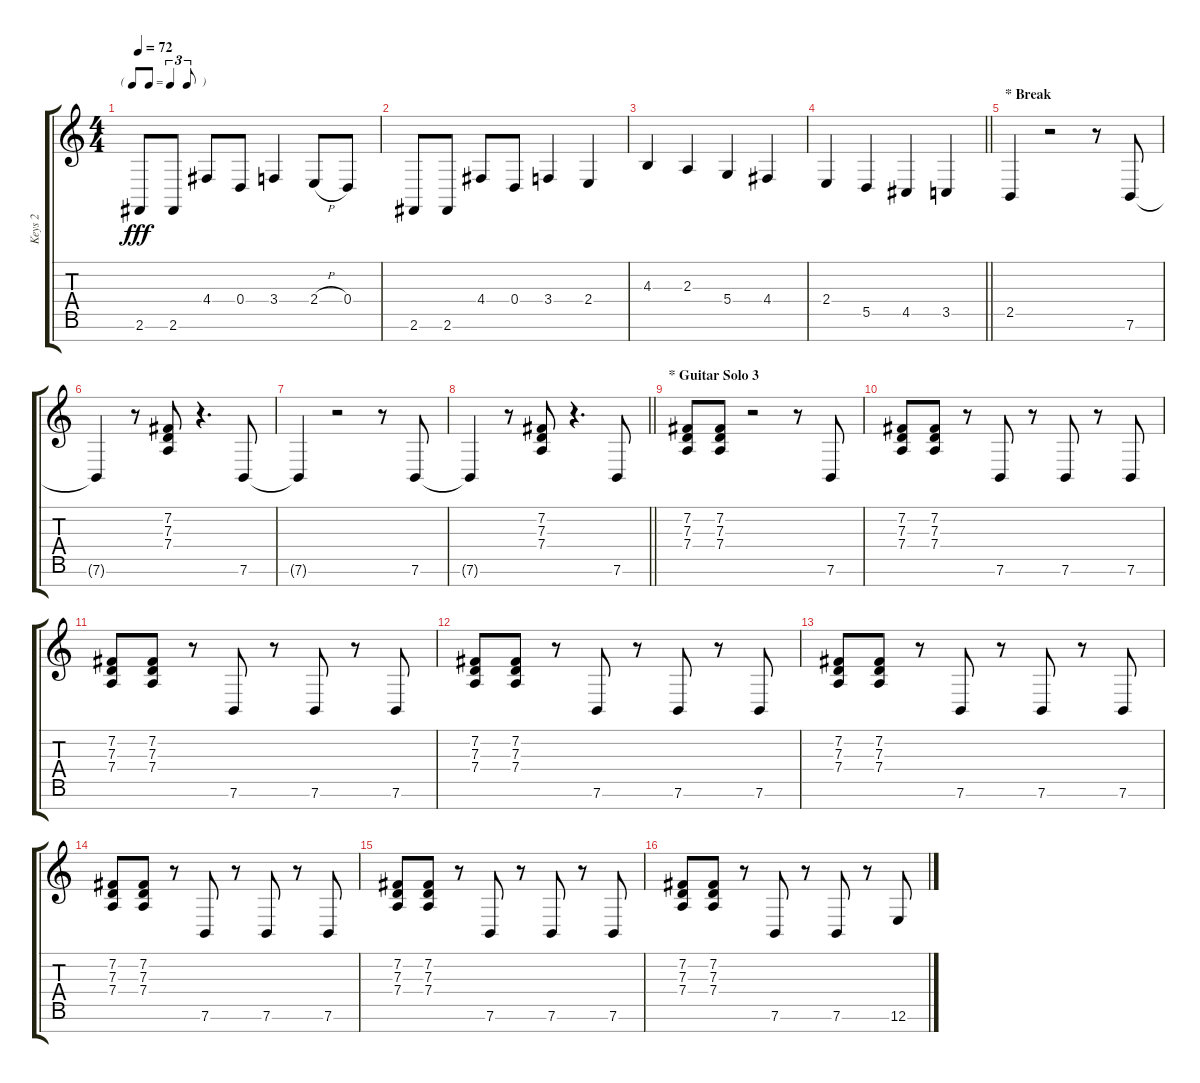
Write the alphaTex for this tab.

\track ("Keys 2" "Keys 2") {instrument electricgrandpiano}
\staff {score tabs}
\tuning (E4 B3 G3 D3 A2 E2 B1) {hide}
\ts (4 4)
\tf triplet8th
\tempo 72
\clef g2
\ks c
2.6.8{dy fff} 2.6.8 4.4.8 0.4.8 3.4.4 2.4{h}.8 0.4.8 |
2.6.8 2.6.8 4.4.8 0.4.8 3.4.4 2.4.4 |
4.3.4 2.3.4 5.4.4 4.4.4 |
\barLineRight lightlight
2.4.4 5.5.4 4.5.4 3.5.4 |
\section ("" "* Break")
2.5.4 r.2 r.8 7.6.8 |
7.6{t}.4 r.8 (7.2 7.3 7.4).8 r.4{d} 7.6.8 |
7.6{t}.4 r.2 r.8 7.6.8 |
\barLineRight lightlight
7.6{t}.4 r.8 (7.2 7.3 7.4).8 r.4{d} 7.6.8 |
\section ("" "* Guitar Solo 3")
(7.2 7.3 7.4).8 (7.2 7.3 7.4).8 r.2 r.8 7.6.8 |
(7.2 7.3 7.4).8 (7.2 7.3 7.4).8 r.8 7.6.8 r.8 7.6.8 r.8 7.6.8 |
(7.2 7.3 7.4).8 (7.2 7.3 7.4).8 r.8 7.6.8 r.8 7.6.8 r.8 7.6.8 |
(7.2 7.3 7.4).8 (7.2 7.3 7.4).8 r.8 7.6.8 r.8 7.6.8 r.8 7.6.8 |
(7.2 7.3 7.4).8 (7.2 7.3 7.4).8 r.8 7.6.8 r.8 7.6.8 r.8 7.6.8 |
(7.2 7.3 7.4).8 (7.2 7.3 7.4).8 r.8 7.6.8 r.8 7.6.8 r.8 7.6.8 |
(7.2 7.3 7.4).8 (7.2 7.3 7.4).8 r.8 7.6.8 r.8 7.6.8 r.8 7.6.8 |
(7.2 7.3 7.4).8 (7.2 7.3 7.4).8 r.8 7.6.8 r.8 7.6.8 r.8 12.6.8
